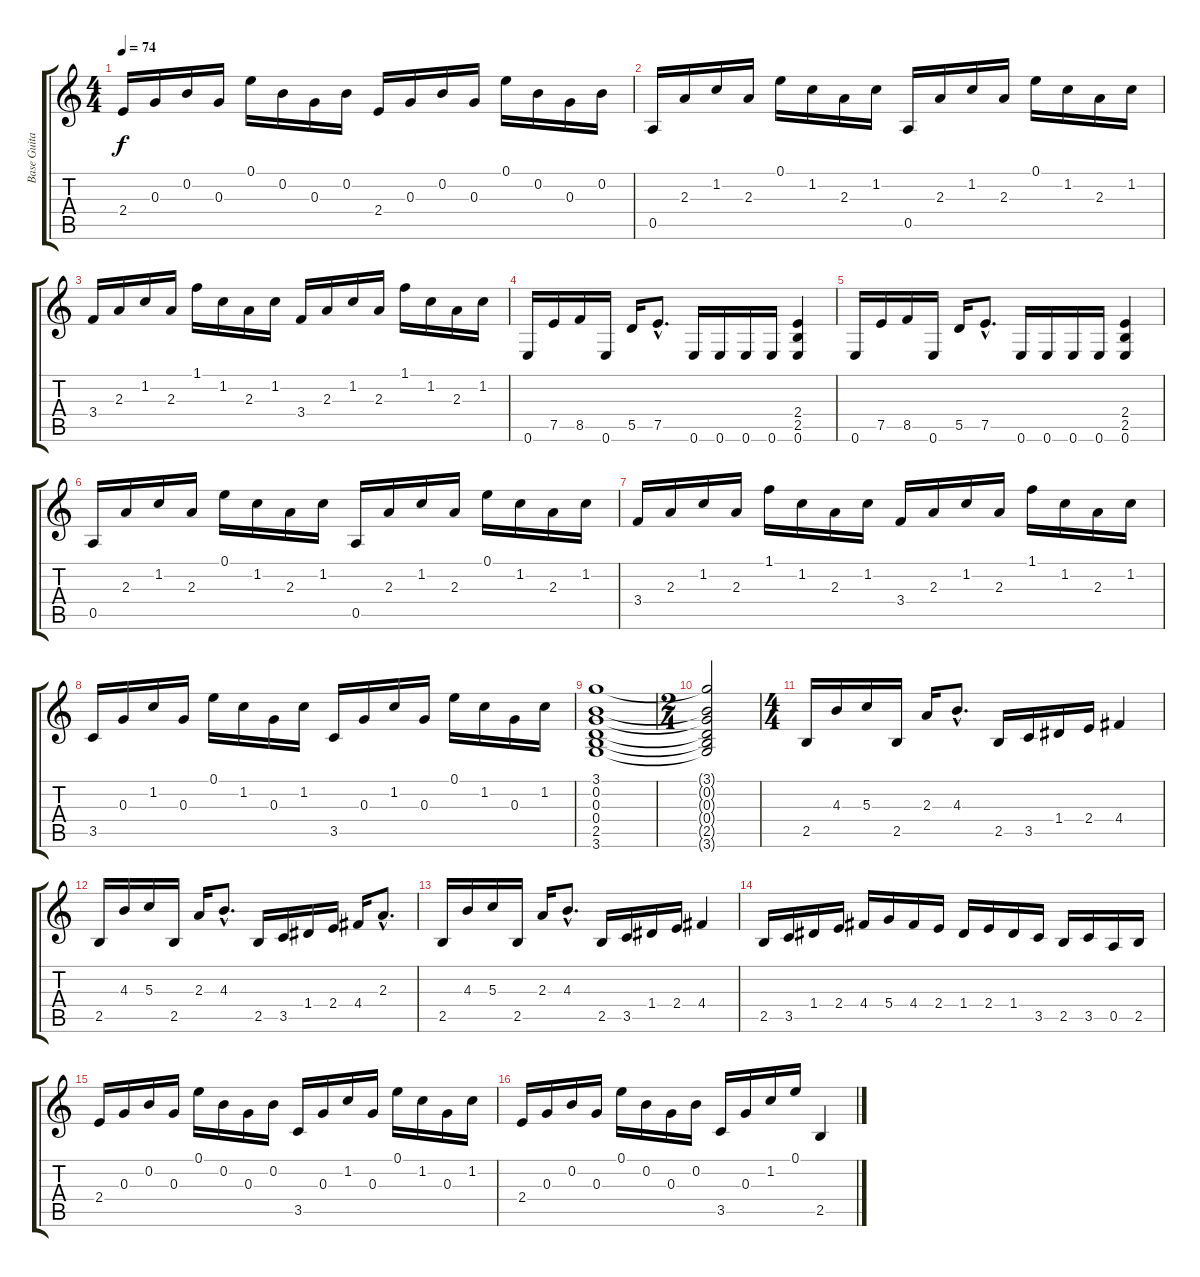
\track ("Base Guitar" "Base Guita") {instrument acousticguitarsteel}
\staff {score tabs}
\tuning (E4 B3 G3 D3 A2 E2) {hide}
\ts (4 4)
\tempo 74
\clef g2
\ks c
2.4.16{dy f} 0.3.16 0.2.16 0.3.16 0.1.16 0.2.16 0.3.16 0.2.16 2.4.16 0.3.16 0.2.16 0.3.16 0.1.16 0.2.16 0.3.16 0.2.16 |
0.5.16 2.3.16 1.2.16 2.3.16 0.1.16 1.2.16 2.3.16 1.2.16 0.5.16 2.3.16 1.2.16 2.3.16 0.1.16 1.2.16 2.3.16 1.2.16 |
3.4.16 2.3.16 1.2.16 2.3.16 1.1.16 1.2.16 2.3.16 1.2.16 3.4.16 2.3.16 1.2.16 2.3.16 1.1.16 1.2.16 2.3.16 1.2.16 |
0.6.16{instrument distortionguitar} 7.5.16 8.5.16 0.6.16 5.5.16 7.5{hac}.8{d} 0.6.16 0.6.16 0.6.16 0.6.16 (2.4 2.5 0.6).4 |
0.6.16 7.5.16 8.5.16 0.6.16 5.5.16 7.5{hac}.8{d} 0.6.16 0.6.16 0.6.16 0.6.16 (2.4 2.5 0.6).4 |
0.5.16 2.3.16 1.2.16 2.3.16 0.1.16 1.2.16 2.3.16 1.2.16 0.5.16 2.3.16 1.2.16 2.3.16 0.1.16 1.2.16 2.3.16 1.2.16 |
3.4.16 2.3.16 1.2.16 2.3.16 1.1.16 1.2.16 2.3.16 1.2.16 3.4.16 2.3.16 1.2.16 2.3.16 1.1.16 1.2.16 2.3.16 1.2.16 |
3.5.16 0.3.16 1.2.16 0.3.16 0.1.16 1.2.16 0.3.16 1.2.16 3.5.16 0.3.16 1.2.16 0.3.16 0.1.16 1.2.16 0.3.16 1.2.16 |
(3.1 0.2 0.3 0.4 2.5 3.6).1 |
\ts (2 4)
(3.1{t} 0.2{t} 0.3{t} 0.4{t} 2.5{t} 3.6{t}).2 |
\ts (4 4)
2.5.16{instrument distortionguitar} 4.3.16 5.3.16 2.5.16 2.3.16 4.3{hac}.8{d} 2.5.16 3.5.16 1.4.16 2.4.16 4.4.4 |
2.5.16 4.3.16 5.3.16 2.5.16 2.3.16 4.3{hac}.8{d} 2.5.16 3.5.16 1.4.16 2.4.16 4.4.16 2.3{hac}.8{d} |
2.5.16 4.3.16 5.3.16 2.5.16 2.3.16 4.3{hac}.8{d} 2.5.16 3.5.16 1.4.16 2.4.16 4.4.4 |
2.5.16 3.5.16 1.4.16 2.4.16 4.4.16 5.4.16 4.4.16 2.4.16 1.4.16 2.4.16 1.4.16 3.5.16 2.5.16 3.5.16 0.5.16 2.5.16 |
2.4.16{instrument acousticguitarsteel} 0.3.16 0.2.16 0.3.16 0.1.16 0.2.16 0.3.16 0.2.16 3.5.16 0.3.16 1.2.16 0.3.16 0.1.16 1.2.16 0.3.16 1.2.16 |
2.4.16 0.3.16 0.2.16 0.3.16 0.1.16 0.2.16 0.3.16 0.2.16 3.5.16 0.3.16 1.2.16 0.1.16 2.5.4
